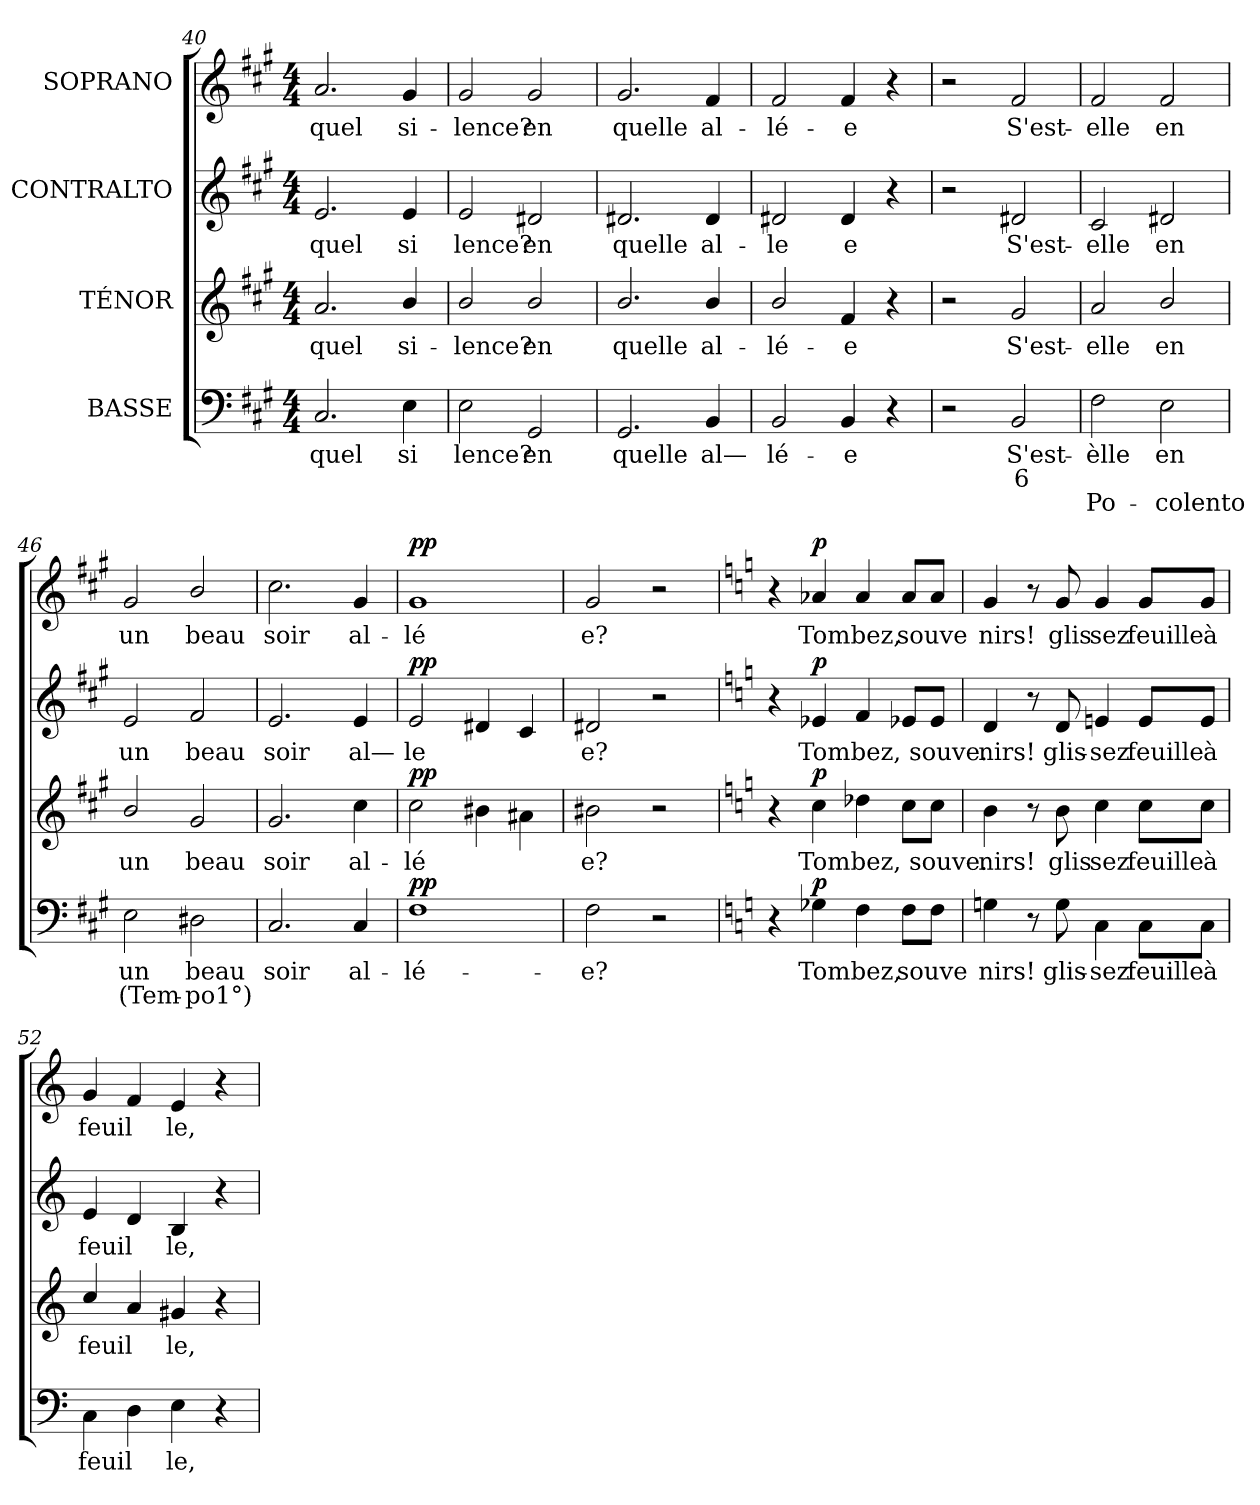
**kern	**text	**text	**text	**dynam	**kern	**text	**dynam	**kern	**text	**dynam	**kern	**text	**dynam
*part4	*part4	*part4	*part4	*part4	*part3	*part3	*part3	*part2	*part2	*part2	*part1	*part1	*part1
*staff4	*staff4	*staff4	*staff4	*staff4	*staff3	*staff3	*staff3	*staff2	*staff2	*staff2	*staff1	*staff1	*staff1
*I"BASSE	*	*	*	*	*I"TÉNOR	*	*	*I"CONTRALTO	*	*	*I"SOPRANO	*	*
*clefF4	*	*	*	*	*clefG2	*	*	*clefG2	*	*	*clefG2	*	*
*k[f#c#g#]	*	*	*	*	*k[f#c#g#]	*	*	*k[f#c#g#]	*	*	*k[f#c#g#]	*	*
*M4/4	*	*	*	*	*M4/4	*	*	*M4/4	*	*	*M4/4	*	*
=40	=40	=40	=40	=40	=40	=40	=40	=40	=40	=40	=40	=40	=40
2.C#i/	quel	.	.	.	2.ai/	quel	.	2.ei/	quel	.	2.ai/	quel	.
4Ei\	si	.	.	.	4bi/	si-	.	4ei/	si	.	4g#i/	si-	.
=41	=41	=41	=41	=41	=41	=41	=41	=41	=41	=41	=41	=41	=41
2Ei\	lence?	.	.	.	2bi/	lence?	.	2ei/	lence?	.	2g#i/	lence?	.
2GG#i/	en	.	.	.	2bi/	en	.	2d#Xi/	en	.	2g#i/	en	.
=42	=42	=42	=42	=42	=42	=42	=42	=42	=42	=42	=42	=42	=42
2.GG#i/	quelle	.	.	.	2.bi/	quelle	.	2.d#Xi/	quelle	.	2.g#i/	quelle	.
4BBi/	al—	.	.	.	4bi/	al-	.	4d#i/	al-	.	4f#i/	al-	.
!!LO:LB:g=z
=43	=43	=43	=43	=43	=43	=43	=43	=43	=43	=43	=43	=43	=43
2BBi/	lé-	.	.	.	2bi/	lé-	.	2d#Xi/	le	.	2f#i/	lé-	.
4BBi/	e	.	.	.	4f#i/	e	.	4d#i/	e	.	4f#i/	e	.
4r	.	.	.	.	4r	.	.	4r	.	.	4r	.	.
=44	=44	=44	=44	=44	=44	=44	=44	=44	=44	=44	=44	=44	=44
2r	.	.	.	.	2r	.	.	2r	.	.	2r	.	.
2BBi/	S'est-	6	.	.	2g#i/	S'est-	.	2d#Xi/	S'est-	.	2f#i/	S'est-	.
=45	=45	=45	=45	=45	=45	=45	=45	=45	=45	=45	=45	=45	=45
2F#i\	èlle	.	Po-	.	2ai/	elle	.	2c#i/	elle	.	2f#i/	elle	.
2Ei\	en	.	colento	.	2bi/	en	.	2d#Xi/	en	.	2f#i/	en	.
=46	=46	=46	=46	=46	=46	=46	=46	=46	=46	=46	=46	=46	=46
2Ei\	un	(Tem-	.	.	2bi/	un	.	2ei/	un	.	2g#i/	un	.
2D#Xi\	beau	po1°)	.	.	2g#i/	beau	.	2f#i/	beau	.	2bi/	beau	.
=47	=47	=47	=47	=47	=47	=47	=47	=47	=47	=47	=47	=47	=47
2.C#i/	soir	.	.	.	2.g#i/	soir	.	2.ei/	soir	.	2.cc#i\	soir	.
4C#i/	al-	.	.	.	4cc#i\	al-	.	4ei/	al—	.	4g#i/	al-	.
!!LO:LB:g=z
=48	=48	=48	=48	=48	=48	=48	=48	=48	=48	=48	=48	=48	=48
!	!	!	!	!LO:DY:a	!	!	!LO:DY:a	!	!	!LO:DY:a	!	!	!LO:DY:a
1F#i/	lé-	.	.	pp	2cc#i\	lé	pp	2ei/	le	pp	1g#i/	lé	pp
.	.	.	.	.	4b#Xi\	.	.	4d#Xi/	.	.	.	.	.
.	.	.	.	.	4a#Xi\	.	.	4c#i/	.	.	.	.	.
=49	=49	=49	=49	=49	=49	=49	=49	=49	=49	=49	=49	=49	=49
2F#i\	e?	.	.	.	2b#Xi\	e?	.	2d#Xi/	e?	.	2g#i/	e?	.
2r	.	.	.	.	2r	.	.	2r	.	.	2r	.	.
=50	=50	=50	=50	=50	=50	=50	=50	=50	=50	=50	=50	=50	=50
*k[]	*	*	*	*	*k[]	*	*	*k[]	*	*	*k[]	*	*
4r	.	.	.	.	4r	.	.	4r	.	.	4r	.	.
!	!	!	!	!LO:DY:a	!	!	!LO:DY:a	!	!	!LO:DY:a	!	!	!LO:DY:a
4G-Xi\	Tom	.	.	p	4cci\	Tom	p	4e-Xi/	Tom	p	4a-Xi/	Tom	p
4Fi\	bez,	.	.	.	4dd-Xi\	bez,	.	4fi/	bez,	.	4a-i/	bez,	.
8Fi\L	souve	.	.	.	8cci\L	.	.	8e-Xi/L	.	.	8a-i/L	souve	.
8Fi\J	--	.	.	.	8cci\J	souve.	.	8e-i/J	souve.	.	8a-i/J	--	.
=51	=51	=51	=51	=51	=51	=51	=51	=51	=51	=51	=51	=51	=51
4Gni\	nirs!	.	.	.	4bi\	nirs!	.	4di/	nirs!	.	4gi/	nirs!	.
8r	.	.	.	.	8r	.	.	8r	.	.	8r	.	.
8Gi\	glis-	.	.	.	8bi\	glis	.	8di/	glis-	.	8gi/	glis	.
4Ci\	sez	.	.	.	4cci\	sez	.	4eni/	sez	.	4gi/	sez	.
8Ci\L	feuille	.	.	.	8cci\L	feuille	.	8ei/L	feuille	.	8gi/L	feuille	.
8Ci\J	à	.	.	.	8cci\J	à	.	8ei/J	à	.	8gi/J	à	.
!!LO:PB:g=z
=52	=52	=52	=52	=52	=52	=52	=52	=52	=52	=52	=52	=52	=52
4Ci\	feuil	.	.	.	4cci/	feuil	.	4ei/	feuil	.	4gi/	feuil	.
4Di\	--	.	.	.	4ai/	--	.	4di/	.	.	4fi/	--	.
4Ei\	le,	.	.	.	4g#Xi/	le,	.	4Bi/	le,	.	4ei/	le,	.
4r	.	.	.	.	4r	.	.	4r	.	.	4r	.	.
=	=	=	=	=	=	=	=	=	=	=	=	=	=
*-	*-	*-	*-	*-	*-	*-	*-	*-	*-	*-	*-	*-	*-
